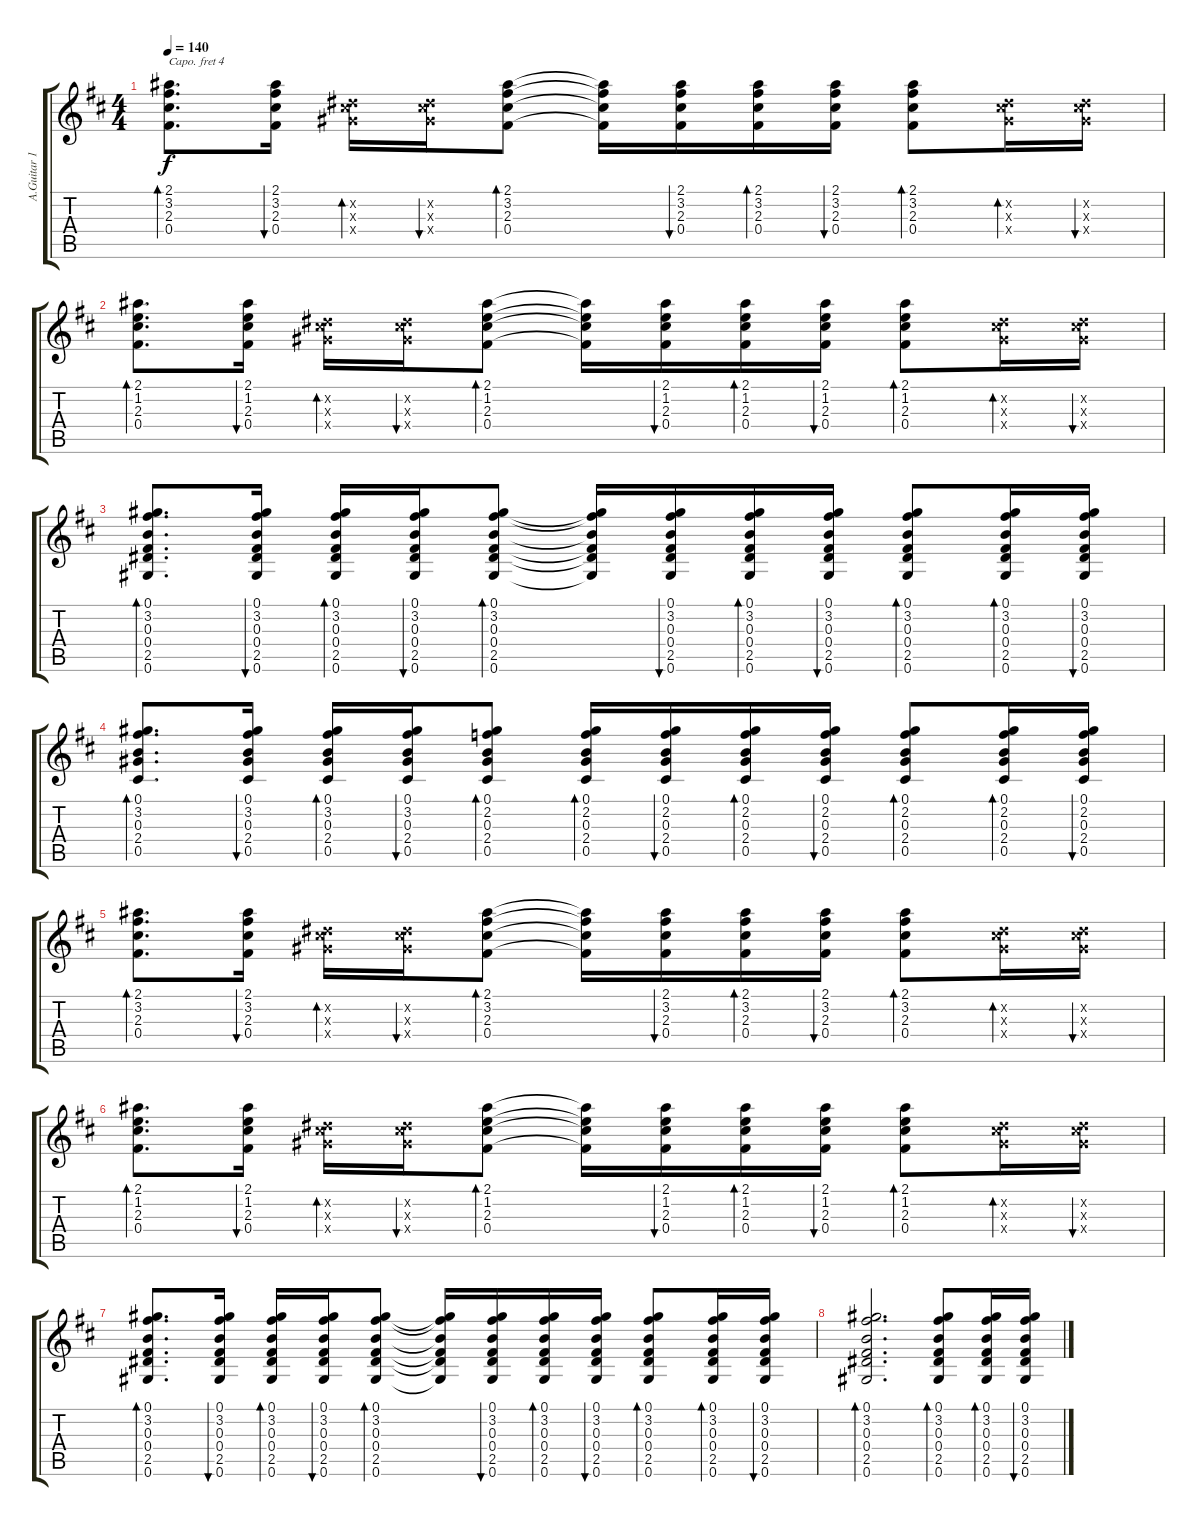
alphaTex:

\track ("A.Guitar 1" "A.Guitar 1") {instrument acousticguitarsteel}
\staff {score tabs}
\capo 4
\tuning (E4 B3 G3 D3 A2 E2) {hide}
\ts (4 4)
\tempo 140
\clef g2
\ks d
(2.1 3.2 2.3 0.4).8{d bd 30 dy f} (2.1 3.2 2.3 0.4).16{bu 30} (0.2{x} 2.3{x} 2.4{x}).16{bd 30} (0.2{x} 2.3{x} 2.4{x}).16{bu 30} (2.1 3.2 2.3 0.4).8{bd 30} (2.1{t} 3.2{t} 2.3{t} 0.4{t}).16 (2.1 3.2 2.3 0.4).16{bu 30} (2.1 3.2 2.3 0.4).16{bd 30} (2.1 3.2 2.3 0.4).16{bu 30} (2.1 3.2 2.3 0.4).8{bd 30} (0.2{x} 2.3{x} 2.4{x}).16{bd 30} (0.2{x} 2.3{x} 2.4{x}).16{bu 30} |
(2.1 1.2 2.3 0.4).8{d bd 30} (2.1 1.2 2.3 0.4).16{bu 30} (0.2{x} 2.3{x} 2.4{x}).16{bd 30} (0.2{x} 2.3{x} 2.4{x}).16{bu 30} (2.1 1.2 2.3 0.4).8{bd 30} (2.1{t} 1.2{t} 2.3{t} 0.4{t}).16 (2.1 1.2 2.3 0.4).16{bu 30} (2.1 1.2 2.3 0.4).16{bd 30} (2.1 1.2 2.3 0.4).16{bu 30} (2.1 1.2 2.3 0.4).8{bd 30} (0.2{x} 2.3{x} 2.4{x}).16{bd 30} (0.2{x} 2.3{x} 2.4{x}).16{bu 30} |
(0.1 3.2 0.3 0.4 2.5 0.6).8{d bd 30} (0.1 3.2 0.3 0.4 2.5 0.6).16{bu 30} (0.1 3.2 0.3 0.4 2.5 0.6).16{bd 30} (0.1 3.2 0.3 0.4 2.5 0.6).16{bu 30} (0.1 3.2 0.3 0.4 2.5 0.6).8{bd 30} (0.1{t} 3.2{t} 0.3{t} 0.4{t} 2.5{t} 0.6{t}).16 (0.1 3.2 0.3 0.4 2.5 0.6).16{bu 30} (0.1 3.2 0.3 0.4 2.5 0.6).16{bd 30} (0.1 3.2 0.3 0.4 2.5 0.6).16{bu 30} (0.1 3.2 0.3 0.4 2.5 0.6).8{bd 30} (0.1 3.2 0.3 0.4 2.5 0.6).16{bd 30} (0.1 3.2 0.3 0.4 2.5 0.6).16{bu 30} |
(0.1 3.2 0.3 2.4 0.5).8{d bd 30} (0.1 3.2 0.3 2.4 0.5).16{bu 30} (0.1 3.2 0.3 2.4 0.5).16{bd 30} (0.1 3.2 0.3 2.4 0.5).16{bu 30} (0.1 2.2 0.3 2.4 0.5).8{bd 30} (0.1 2.2 0.3 2.4 0.5).16{bd 30} (0.1 2.2 0.3 2.4 0.5).16{bu 30} (0.1 2.2 0.3 2.4 0.5).16{bd 30} (0.1 2.2 0.3 2.4 0.5).16{bu 30} (0.1 2.2 0.3 2.4 0.5).8{bd 30} (0.1 2.2 0.3 2.4 0.5).16{bd 30} (0.1 2.2 0.3 2.4 0.5).16{bu 30} |
(2.1 3.2 2.3 0.4).8{d bd 30} (2.1 3.2 2.3 0.4).16{bu 30} (0.2{x} 2.3{x} 2.4{x}).16{bd 30} (0.2{x} 2.3{x} 2.4{x}).16{bu 30} (2.1 3.2 2.3 0.4).8{bd 30} (2.1{t} 3.2{t} 2.3{t} 0.4{t}).16 (2.1 3.2 2.3 0.4).16{bu 30} (2.1 3.2 2.3 0.4).16{bd 30} (2.1 3.2 2.3 0.4).16{bu 30} (2.1 3.2 2.3 0.4).8{bd 30} (0.2{x} 2.3{x} 2.4{x}).16{bd 30} (0.2{x} 2.3{x} 2.4{x}).16{bu 30} |
(2.1 1.2 2.3 0.4).8{d bd 30} (2.1 1.2 2.3 0.4).16{bu 30} (0.2{x} 2.3{x} 2.4{x}).16{bd 30} (0.2{x} 2.3{x} 2.4{x}).16{bu 30} (2.1 1.2 2.3 0.4).8{bd 30} (2.1{t} 1.2{t} 2.3{t} 0.4{t}).16 (2.1 1.2 2.3 0.4).16{bu 30} (2.1 1.2 2.3 0.4).16{bd 30} (2.1 1.2 2.3 0.4).16{bu 30} (2.1 1.2 2.3 0.4).8{bd 30} (0.2{x} 2.3{x} 2.4{x}).16{bd 30} (0.2{x} 2.3{x} 2.4{x}).16{bu 30} |
(0.1 3.2 0.3 0.4 2.5 0.6).8{d bd 30} (0.1 3.2 0.3 0.4 2.5 0.6).16{bu 30} (0.1 3.2 0.3 0.4 2.5 0.6).16{bd 30} (0.1 3.2 0.3 0.4 2.5 0.6).16{bu 30} (0.1 3.2 0.3 0.4 2.5 0.6).8{bd 30} (0.1{t} 3.2{t} 0.3{t} 0.4{t} 2.5{t} 0.6{t}).16 (0.1 3.2 0.3 0.4 2.5 0.6).16{bu 30} (0.1 3.2 0.3 0.4 2.5 0.6).16{bd 30} (0.1 3.2 0.3 0.4 2.5 0.6).16{bu 30} (0.1 3.2 0.3 0.4 2.5 0.6).8{bd 30} (0.1 3.2 0.3 0.4 2.5 0.6).16{bd 30} (0.1 3.2 0.3 0.4 2.5 0.6).16{bu 30} |
(0.1 3.2 0.3 0.4 2.5 0.6).2{d bd 30} (0.1 3.2 0.3 0.4 2.5 0.6).8{bd 30} (0.1 3.2 0.3 0.4 2.5 0.6).16{bd 30} (0.1 3.2 0.3 0.4 2.5 0.6).16{bu 30}
